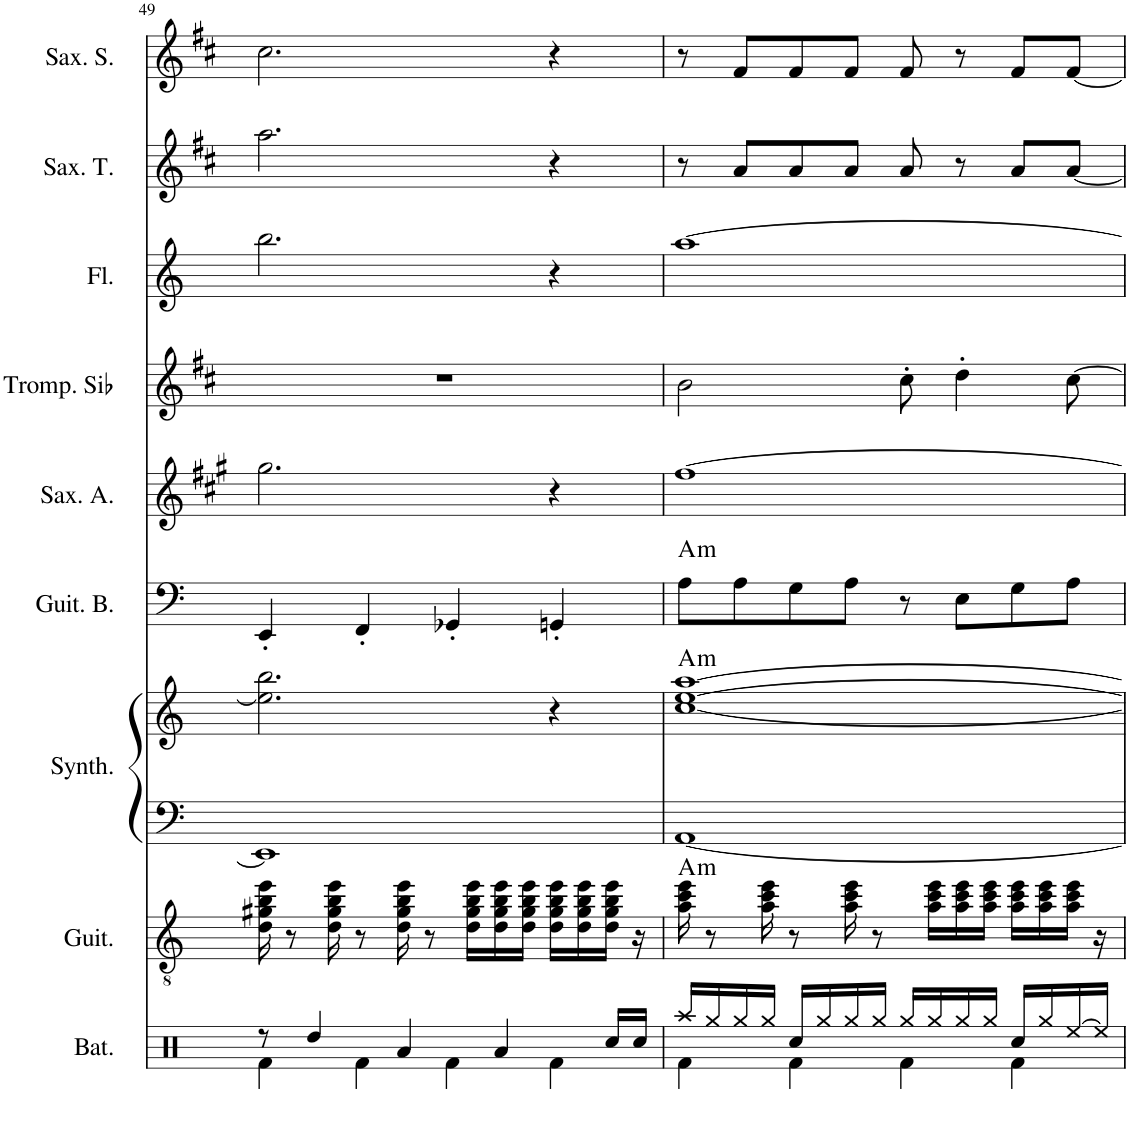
**kern	**kern	**harte	**kern	**kern	**harte	**kern	**harte	**kern	**kern	**kern	**kern	**kern
*part9	*part8	*part8	*part7	*part7	*part7	*part6	*part6	*part5	*part4	*part3	*part2	*part1
*staff10	*staff9	*	*staff8	*staff7	*	*staff6	*	*staff5	*staff4	*staff3	*staff2	*staff1
*I"Batterie	*I"Guitare Classique	*	*I"Synthétiseur d'instruments à cordes	*	*	*I"Guitare Basse	*	*I"Saxophone Alto	*I"Trompette en Sib	*I"Flûte	*I"Saxophone Ténor	*I"Saxophone Soprano
*I'Bat.	*I'Guit.	*	*I'Synth.	*	*	*I'Guit. B.	*	*I'Sax. A.	*I'Tromp. Sib	*I'Fl.	*I'Sax. T.	*I'Sax. S.
!!LO:PB:g=z
*clefX	*clefGv2	*	*clefF4	*clefG2	*	*clefF4	*	*clefG2	*clefG2	*clefG2	*clefG2	*clefG2
*	*	*	*	*	*	*Trd7c12	*	*Trd5c9	*Trd1c2	*	*Trd8c14	*Trd1c2
*k[]	*k[]	*	*k[]	*k[]	*	*k[]	*	*k[f#c#g#]	*k[f#c#]	*k[]	*k[f#c#]	*k[f#c#]
*M4/4	*M4/4	*	*M4/4	*M4/4	*	*M4/4	*	*M4/4	*M4/4	*M4/4	*M4/4	*M4/4
=49	=49	=49	=49	=49	=49	=49	=49	=49	=49	=49	=49	=49
*^	*	*	*	*	*	*	*	*	*	*	*	*
8r	4Rf\	16d\ 16g#X\ 16b\ 16ee\	.	1EE]	2.ee\] 2.bb\	.	4EE'/	.	2.gg#\	1r	2.bb\	2.aa\	2.cc#\
.	.	8r	.	.	.	.	.	.	.	.	.	.	.
4Rdd/	.	.	.	.	.	.	.	.	.	.	.	.	.
.	.	16d\ 16g#\ 16b\ 16ee\	.	.	.	.	.	.	.	.	.	.	.
.	4Rf\	8r	.	.	.	.	4FF'/	.	.	.	.	.	.
4Ra/	.	16d\ 16g#\ 16b\ 16ee\	.	.	.	.	.	.	.	.	.	.	.
.	.	8r	.	.	.	.	.	.	.	.	.	.	.
.	4Rf\	.	.	.	.	.	4GG-X'/	.	.	.	.	.	.
.	.	16d\ 16g#\ 16b\ 16ee\LL	.	.	.	.	.	.	.	.	.	.	.
4Ra/	.	16d\ 16g#\ 16b\ 16ee\	.	.	.	.	.	.	.	.	.	.	.
.	.	16d\ 16g#\ 16b\ 16ee\JJ	.	.	.	.	.	.	.	.	.	.	.
.	4Rf\	16d\ 16g#\ 16b\ 16ee\LL	.	.	4r	.	4GGn'/	.	4r	.	4r	4r	4r
.	.	16d\ 16g#\ 16b\ 16ee\	.	.	.	.	.	.	.	.	.	.	.
16Rcc/LL	.	16d\ 16g#\ 16b\ 16ee\JJ	.	.	.	.	.	.	.	.	.	.	.
16Rcc/JJ	.	16r	.	.	.	.	.	.	.	.	.	.	.
=50	=50	=50	=50	=50	=50	=50	=50	=50	=50	=50	=50	=50	=50
!	!	!	!LO:H:kt=m	!	!	!LO:H:kt=m	!	!LO:H:kt=m	!	!	!	!	!
16Raa/LL	4Rf\	16a\ 16cc\ 16ee\	A:min	[1AA	[1cc [1ee [1aa	A:min	8A\L	A:min	[1ff#	2b\	[1aa	8r	8r
16Rgg/	.	8r	.	.	.	.	.	.	.	.	.	.	.
16Rgg/	.	.	.	.	.	.	8A\	.	.	.	.	8a/L	8f#/L
16Rgg/JJ	.	16a\ 16cc\ 16ee\	.	.	.	.	.	.	.	.	.	.	.
16Rcc/LL	4Rf\	8r	.	.	.	.	8G\	.	.	.	.	8a/	8f#/
16Rgg/	.	.	.	.	.	.	.	.	.	.	.	.	.
16Rgg/	.	16a\ 16cc\ 16ee\	.	.	.	.	8A\J	.	.	.	.	8a/J	8f#/J
16Rgg/JJ	.	8r	.	.	.	.	.	.	.	.	.	.	.
16Rgg/LL	4Rf\	.	.	.	.	.	8r	.	.	8cc#'\	.	8a/	8f#/
16Rgg/	.	16a\ 16cc\ 16ee\LL	.	.	.	.	.	.	.	.	.	.	.
16Rgg/	.	16a\ 16cc\ 16ee\	.	.	.	.	8E\L	.	.	4dd'\	.	8r	8r
16Rgg/JJ	.	16a\ 16cc\ 16ee\JJ	.	.	.	.	.	.	.	.	.	.	.
16Rcc/LL	4Rf\	16a\ 16cc\ 16ee\LL	.	.	.	.	8G\	.	.	.	.	8a/L	8f#/L
16Rgg/	.	16a\ 16cc\ 16ee\	.	.	.	.	.	.	.	.	.	.	.
[16Ree/	.	16a\ 16cc\ 16ee\JJ	.	.	.	.	8A\J	.	.	[8cc#\	.	[8a/J	[8f#/J
16Ree/JJ]	.	16r	.	.	.	.	.	.	.	.	.	.	.
*v	*v	*	*	*	*	*	*	*	*	*	*	*	*
=	=	=	=	=	=	=	=	=	=	=	=	=
*-	*-	*-	*-	*-	*-	*-	*-	*-	*-	*-	*-	*-
